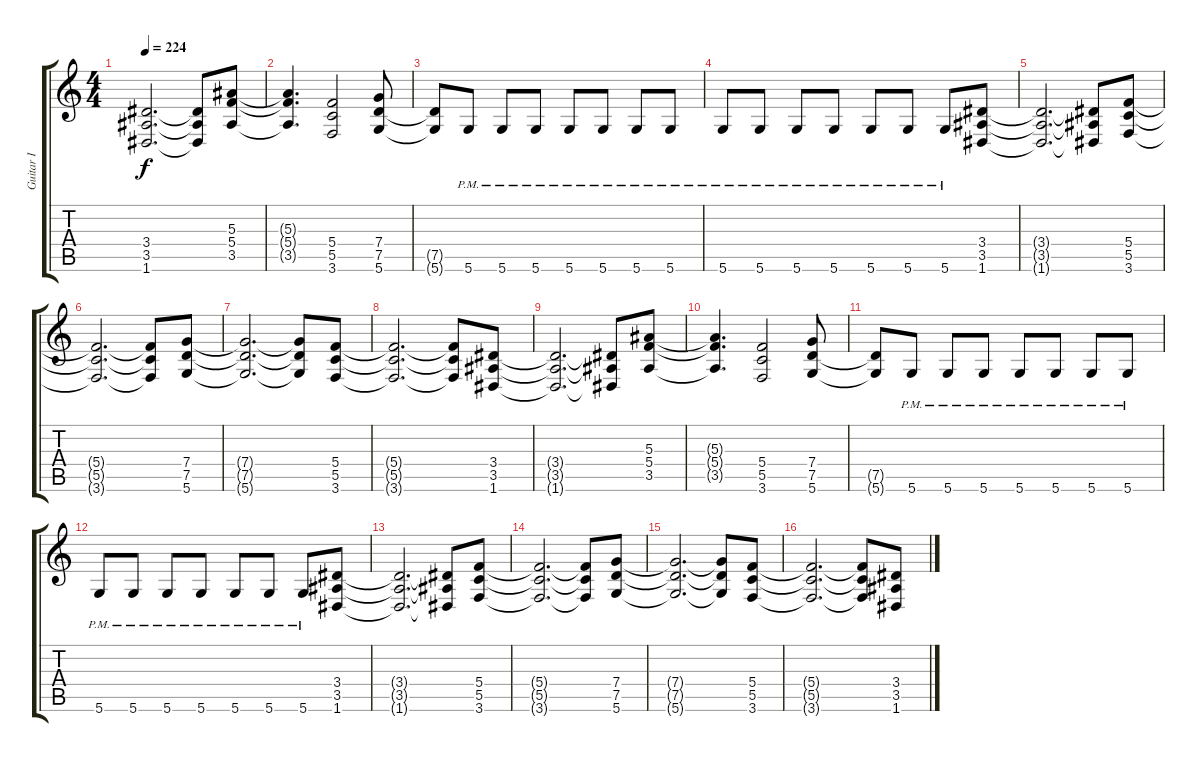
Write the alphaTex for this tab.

\track ("Guitar I" "Guitar I") {mute instrument overdrivenguitar}
\staff {score tabs}
\tuning (D4 A3 F3 C3 G2 D2) {hide}
\ts (4 4)
\tempo 224
\clef g2
\ks c
(3.4{t} 3.5{t} 1.6{t}).2{d dy f} (3.4{t} 3.5{t} 1.6{t}).8 (5.3 5.4 3.5).8 |
(5.3{t} 5.4{t} 3.5{t}).4{d} (5.4 5.5 3.6).2 (7.4 7.5 5.6).8 |
(7.5{t} 5.6{t}).8 5.6{pm}.8 5.6{pm}.8 5.6{pm}.8 5.6{pm}.8 5.6{pm}.8 5.6{pm}.8 5.6{pm}.8 |
5.6{pm}.8 5.6{pm}.8 5.6{pm}.8 5.6{pm}.8 5.6{pm}.8 5.6{pm}.8 5.6{pm}.8 (3.4 3.5 1.6).8 |
(3.4{t} 3.5{t} 1.6{t}).2{d} (3.4{t} 3.5{t} 1.6{t}).8 (5.4 5.5 3.6).8 |
(5.4{t} 5.5{t} 3.6{t}).2{d} (5.4{t} 5.5{t} 3.6{t}).8 (7.4 7.5 5.6).8 |
(7.4{t} 7.5{t} 5.6{t}).2{d} (7.4{t} 7.5{t} 5.6{t}).8 (5.4 5.5 3.6).8 |
(5.4{t} 5.5{t} 3.6{t}).2{d} (5.4{t} 5.5{t} 3.6{t}).8 (3.4 3.5 1.6).8 |
(3.4{t} 3.5{t} 1.6{t}).2{d} (3.4{t} 3.5{t} 1.6{t}).8 (5.3 5.4 3.5).8 |
(5.3{t} 5.4{t} 3.5{t}).4{d} (5.4 5.5 3.6).2 (7.4 7.5 5.6).8 |
(7.5{t} 5.6{t}).8 5.6{pm}.8 5.6{pm}.8 5.6{pm}.8 5.6{pm}.8 5.6{pm}.8 5.6{pm}.8 5.6{pm}.8 |
5.6{pm}.8 5.6{pm}.8 5.6{pm}.8 5.6{pm}.8 5.6{pm}.8 5.6{pm}.8 5.6{pm}.8 (3.4 3.5 1.6).8 |
(3.4{t} 3.5{t} 1.6{t}).2{d} (3.4{t} 3.5{t} 1.6{t}).8 (5.4 5.5 3.6).8 |
(5.4{t} 5.5{t} 3.6{t}).2{d} (5.4{t} 5.5{t} 3.6{t}).8 (7.4 7.5 5.6).8 |
(7.4{t} 7.5{t} 5.6{t}).2{d} (7.4{t} 7.5{t} 5.6{t}).8 (5.4 5.5 3.6).8 |
(5.4{t} 5.5{t} 3.6{t}).2{d} (5.4{t} 5.5{t} 3.6{t}).8 (3.4 3.5 1.6).8
